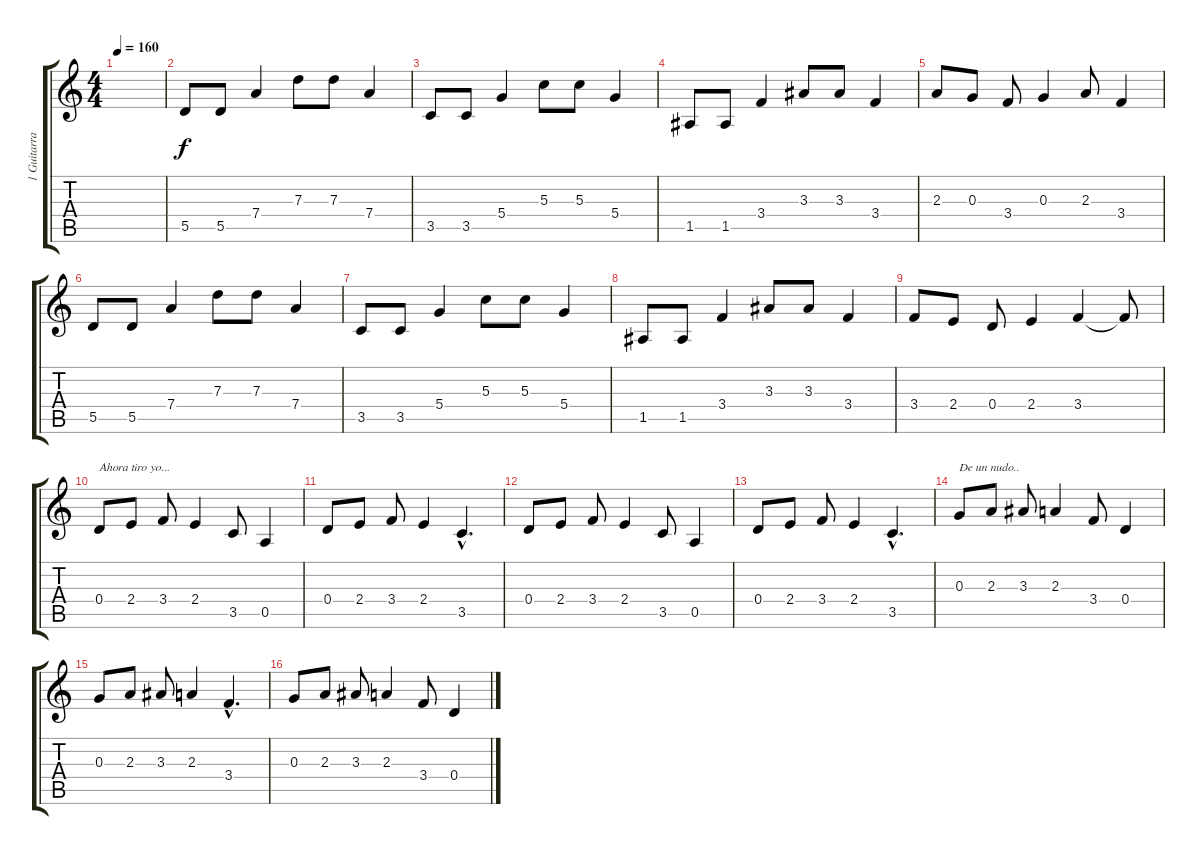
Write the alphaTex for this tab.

\track ("1 Guitarra" "1 Guitarra") {instrument overdrivenguitar}
\staff {score tabs}
\tuning (E4 B3 G3 D3 A2 E2) {hide}
\ts (4 4)
\tempo 160
\clef g2
\ks c
|
5.5.8 5.5.8 7.4.4 7.3.8 7.3.8 7.4.4 |
3.5.8 3.5.8 5.4.4 5.3.8 5.3.8 5.4.4 |
1.5.8 1.5.8 3.4.4 3.3.8 3.3.8 3.4.4 |
2.3.8 0.3.8 3.4.8 0.3.4 2.3.8 3.4.4 |
5.5.8 5.5.8 7.4.4 7.3.8 7.3.8 7.4.4 |
3.5.8 3.5.8 5.4.4 5.3.8 5.3.8 5.4.4 |
1.5.8 1.5.8 3.4.4 3.3.8 3.3.8 3.4.4 |
3.4.8 2.4.8 0.4.8 2.4.4 3.4.4 3.4{t}.8 |
0.4.8{txt "Ahora tiro yo..."} 2.4.8 3.4.8 2.4.4 3.5.8 0.5.4 |
0.4.8 2.4.8 3.4.8 2.4.4 3.5{hac}.4{d} |
0.4.8 2.4.8 3.4.8 2.4.4 3.5.8 0.5.4 |
0.4.8 2.4.8 3.4.8 2.4.4 3.5{hac}.4{d} |
0.3.8{txt "De un nudo.."} 2.3.8 3.3.8 2.3.4 3.4.8 0.4.4 |
0.3.8 2.3.8 3.3.8 2.3.4 3.4{hac}.4{d} |
0.3.8 2.3.8 3.3.8 2.3.4 3.4.8 0.4.4
